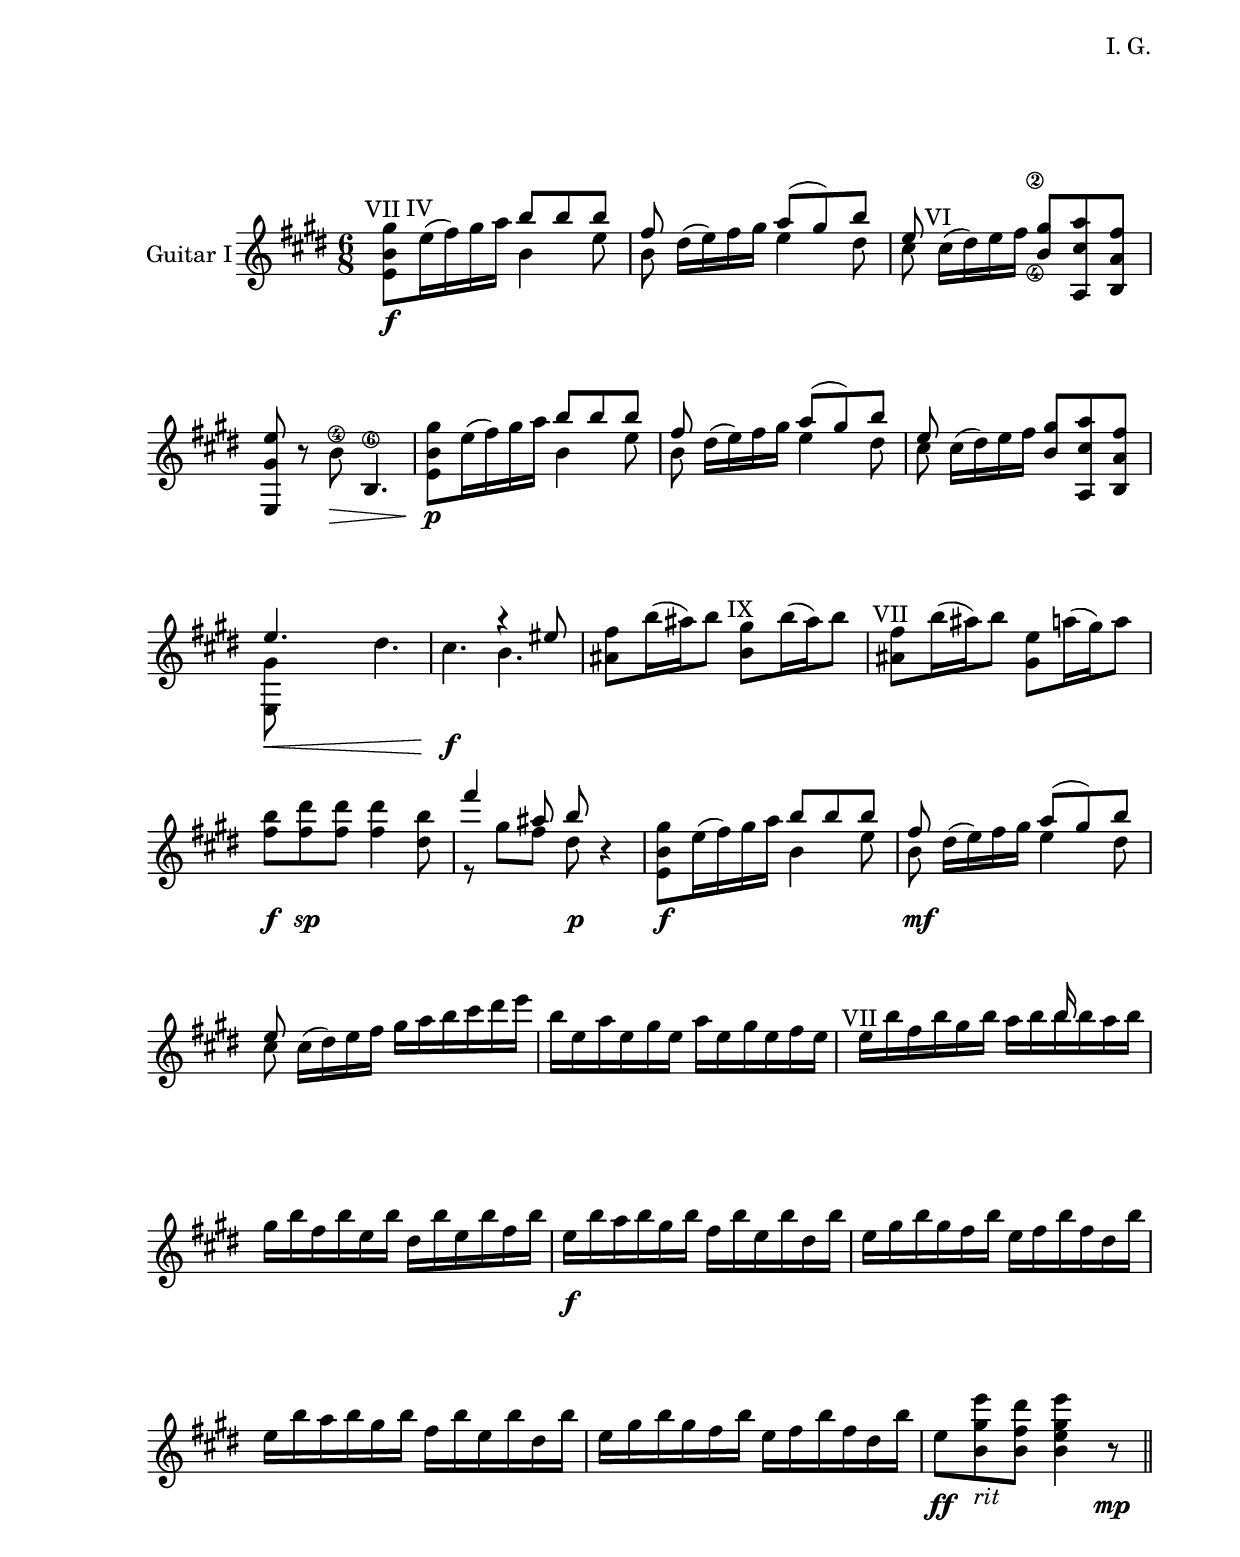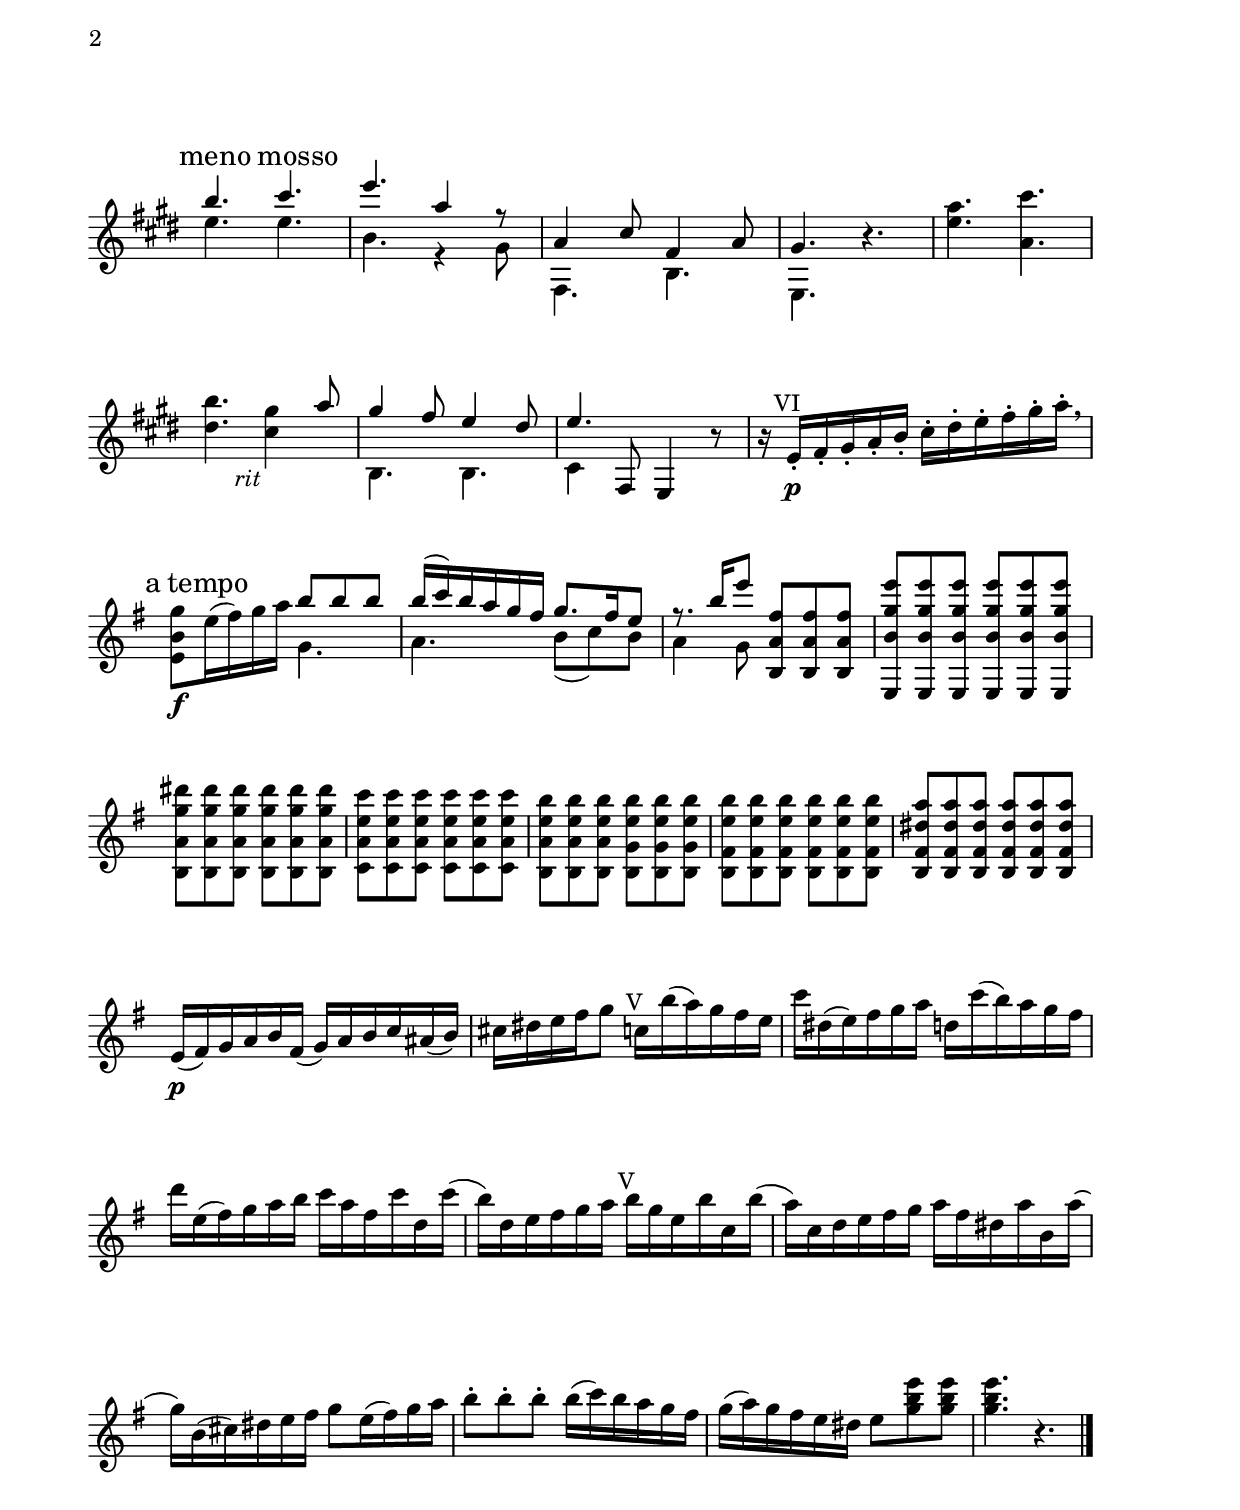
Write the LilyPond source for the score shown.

\version "2.18.0"

\language "deutsch"

\header {
  title = ""
  meter = ""
  composer = "I. G."
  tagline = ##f
}

\paper {
  #(set-paper-size "a4")
  top-system-spacing #'basic-distance = #25
  top-markup-spacing #'basic-distance = #8
  markup-system-spacing #'basic-distance = #26
  system-system-spacing #'basic-distance = #22
  last-bottom-spacing #'basic-distance = #25
  two-sided = ##t
  inner-margin = 25
  outer-margin = 15
}

\layout {
  \context {
    \Score
    \remove "Bar_number_engraver"
  }
}

\include "global.ly"
guitarOne = 
\relative
{
  \global
  \override TextScript.self-alignment-X = #CENTER
  \textLengthOn
  <e' h' gis'>8^"VII" e'16^"IV"( fis) gis a
  <<
    {
      h8 h h fis
    }
    \\
    {
      h,4 e8 h
    }
  >>  
  dis16( e) fis gis
  <<
    {
      a8( gis) h e,
    }
    \\
    {
      e4 dis8 cis
    }
  >>
  cis16^"VI"( dis) e fis 
  \once \override StringNumber.self-alignment-X = #RIGHT
  \override StringNumber.staff-padding = #'()
  <h,\4 gis'\2>8 <a, cis' a'><h a' fis'><e, gis' e'> r8 h''\4 h,4.\6
  <e h' gis'>8 e'16( fis) gis a
  <<
    {
      h8 h h fis
    }
    \\
    {
      h,4 e8 h
    }
  >>  
  dis16( e) fis gis
  <<
    {
      a8( gis) h e,
    }
    \\
    {
      e4 dis8 cis
    }
  >>
  cis16( dis) e fis <h, gis'>8 <a, cis' a'><h a' fis'>
  <<{ e'4. s}\\{<e,, gis'>8 s4 dis''4.}>>
  cis <<{r4 eis8}\\{h4.}>><ais fis'>8 h'16( ais) h8 <h, gis'>^"IX" h'16( ais) h8
  <ais, fis'>^"VII" h'16( ais) h8 <gis, e'> a'16( gis) a8
  <fis h><fis dis'> q q4 <dis h'>8 
  <<
    {
      fis'4 ais,8 h
    }
    \\
    {
      r8 gis fis dis
    }
  >>
  r4
  <e, h' gis'>8 e'16( fis) gis a
  <<
    {
      h8 h h fis
    }
    \\
    {
      h,4 e8 h
    }
  >>  
  dis16( e) fis gis
  <<
    {
      a8( gis) h e,
    }
    \\
    {
      e4 dis8 cis
    }
  >>
  cis16( dis) e fis gis a h cis dis e h e, a e gis e a e gis e fis e
  e^"VII" h' fis h gis h <<{s8 h16 s8.}\\{a16 h h h a h}>>
  gis h fis h e, h' dis, h' e, h' fis h  e, h' a h gis h fis h e, h' dis, h'
  e, gis h gis fis h e, fis h fis dis h' e, h' a h gis h fis h e, h' dis, h'
  e, gis h gis fis h e, fis h fis dis h' e,8 <h gis' e'><h fis' dis'><h e gis e'>4 r8
  \bar "||"
  \once \override Score.RehearsalMark.self-alignment-X = #LEFT
  \mark \markup {meno mosso}
  <<
    {
      h'4. cis e a,4 r8 a,4 cis8 fis,4 a8 gis4.
    }
    \\
    {
      e'4. e h r4 gis8 fis,4. h e,
    }
  >>
  r4. <e'' a><a, cis'><dis h'>
  <<
    {
      s4 a'8 gis4 fis8 e4 dis8 e4.
    }
    \\
    {
      <cis gis'>4 s8 h,4. h cis4 \stemUp fis,8
    }
  >>
  e4 r8 r16 e'-.^"VI" fis-. gis-. a-. h-. cis-. dis-. e-. fis-. gis-. a-.\breathe
  \break
  \once \override Score.RehearsalMark.self-alignment-X = #LEFT
  \mark \markup { a tempo}
  
  \override Staff.Clef #'break-visibility = #begin-of-line-visible
  %\override Staff.Clef #'explicitClefVisibility = #begin-of-line-visible
  \override Staff.TimeSignature #'break-visibility = #begin-of-line-visible
  \set Staff.explicitKeySignatureVisibility = #begin-of-line-visible % this will do the job with the time signatures
  \override Staff.KeyCancellation #'break-visibility = #all-invisible
  \override Staff.KeyCancellation #'explicitKeySignatureVisibility = #all-invisible
  
  \key e \minor
  <e, h' g'>8 e'16( fis) g a
  <<
    {
      h8 h h h16( c) h a g fis g8. fis16 e8 r8. h'16 e8
    }
    \\
    {
      g,,4. a h8( c) h a4 g8
    }
  >>
  \repeat unfold 3 {<h, a' fis'>8}  \repeat unfold 6 {<e, h'' g' e'>}
  \repeat unfold 6 {<h' a' g' dis'>} \repeat unfold 6 {<c a' e' c'>}
  \repeat unfold 3 {<h a' e' h'>} \repeat unfold 3 {<h g' e' h'>}
  \repeat unfold 6 {<h fis' e' h'>} \repeat unfold 6 {<h fis' dis' a'>}
  e16(fis) g a h fis( g) a h c ais( h) cis dis e fis g8 c,16^"V" h'( a) g fis e
  c' dis,( e) fis g a d, c'( h) a g fis d' e,( fis) g a h c a fis c' d, c'(
  h) d, e fis g a h^"V" g e h' c, h'( a) c, d e fis g a fis dis a' h, a'(
  g) h,( cis) dis e fis g8 e16( fis) g a h8-. h-. h-. h16( c) h a g fis
  g( a) g fis e dis e8 <g h e> q q4. r
  \bar "|."
}

dynamic = 
%\relative
{
  s2.*3\f s4 s4\> s8. s16\! s2.*3\p s2\< s8. s16\!
  s2.*3\f s8\f s8\sp s2 s4. s4.\p s2.\f s2.*5\mf s2.*4\f
  s8\ff s2^\markup { \italic rit } s8\mp s2.*5 s8. s16^\markup { \italic rit }
  s2 s2.*2 s16 s8.\p s8 s4. s2.*9\f s2.*10\p
}


\score {
  <<
    \new Staff \with {
      instrumentName = "Guitar I"
    }{
      \guitarOne
    }
    \new Dynamics \dynamic
  >>
}